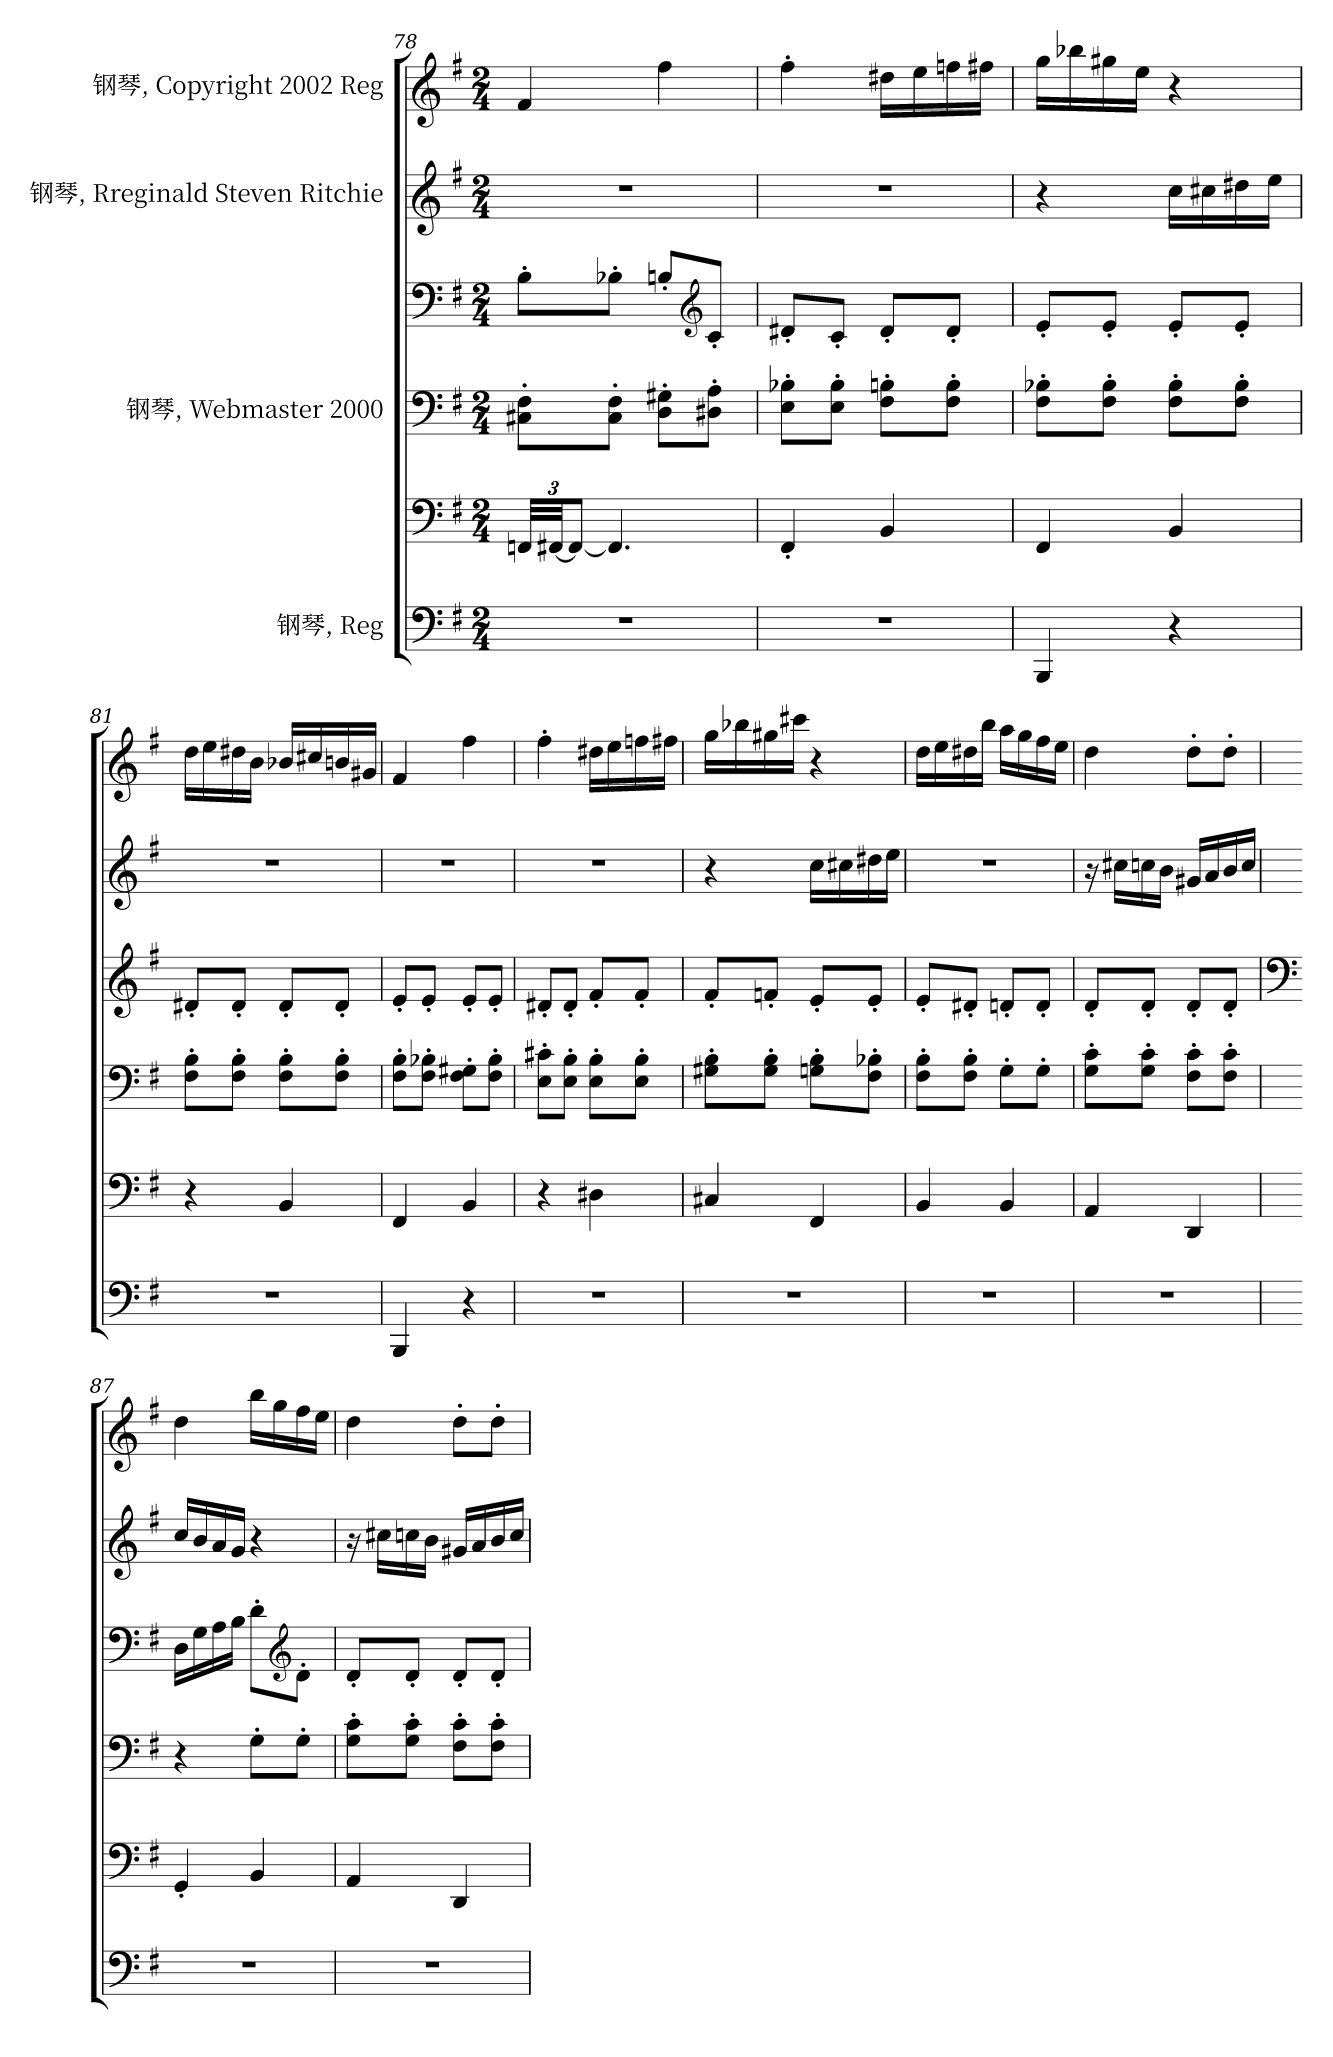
**kern	**kern	**kern	**kern	**kern	**kern
*part4	*part4	*part3	*part3	*part2	*part1
*staff6	*staff5	*staff4	*staff3	*staff2	*staff1
*I"钢琴, Reg	*	*I"钢琴, Webmaster 2000	*	*I"钢琴, Rreginald Steven Ritchie	*I"钢琴, Copyright 2002 Reg
!!LO:PB:g=z
*clefF4	*clefF4	*clefF4	*clefF4	*clefG2	*clefG2
*k[f#]	*k[f#]	*k[f#]	*k[f#]	*k[f#]	*k[f#]
*M2/4	*M2/4	*M2/4	*M2/4	*M2/4	*M2/4
*	*Xbrackettup	*	*	*	*
=78	=78	=78	=78	=78	=78
2r	48FFn/LLL	8C#X\' 8F#\'L	8B'\L	2r	4f#/
.	[48FF#X/JJ	.	.	.	.
.	12FF#/J_	.	.	.	.
.	4.FF#/]	8C#\' 8F#\'J	8B-X'\J	.	.
.	.	8D\' 8G#X\'L	8Bn'/L	.	4ff#\
*	*	*	*clefG2	*	*
.	.	8D#X\' 8A\'J	8c'/J	.	.
=79	=79	=79	=79	=79	=79
2r	4FF#'/	8E\' 8B-X\'L	8d#X'/L	2r	4ff#'\
.	.	8E\' 8B-\'J	8c'/J	.	.
.	4BB/	8F#\' 8Bn\'L	8d#'/L	.	16dd#X\LL
.	.	.	.	.	16ee\
.	.	8F#\' 8B\'J	8d#'/J	.	16ffn\
.	.	.	.	.	16ff#X\JJ
=80	=80	=80	=80	=80	=80
4BBB/	4FF#/	8F#\' 8B-X\'L	8e'/L	4r	16gg\LL
.	.	.	.	.	16bb-X\
.	.	8F#\' 8B-\'J	8e'/J	.	16gg#X\
.	.	.	.	.	16ee\JJ
4r	4BB/	8F#\' 8B-\'L	8e'/L	16cc\LL	4r
.	.	.	.	16cc#X\	.
.	.	8F#\' 8B-\'J	8e'/J	16dd#X\	.
.	.	.	.	16ee\JJ	.
!!LO:LB:g=z
=81	=81	=81	=81	=81	=81
2r	4r	8F#\' 8B\'L	8d#X'/L	2r	16dd\LL
.	.	.	.	.	16ee\
.	.	8F#\' 8B\'J	8d#'/J	.	16dd#X\
.	.	.	.	.	16b\JJ
.	4BB/	8F#\' 8B\'L	8d#'/L	.	16b-X/LL
.	.	.	.	.	16cc#X/
.	.	8F#\' 8B\'J	8d#'/J	.	16bn/
.	.	.	.	.	16g#X/JJ
=82	=82	=82	=82	=82	=82
4BBB/	4FF#/	8F#\' 8B\'L	8e'/L	2r	4f#/
.	.	8F#\' 8B-X\'J	8e'/J	.	.
4r	4BB/	8F#\' 8G#X\'L	8e'/L	.	4ff#\
.	.	8F#\' 8B-\'J	8e'/J	.	.
=83	=83	=83	=83	=83	=83
2r	4r	8E\' 8c#X\'L	8d#X'/L	2r	4ff#'\
.	.	8E\' 8B\'J	8d#'/J	.	.
.	4D#X\	8E\' 8B\'L	8f#'/L	.	16dd#X\LL
.	.	.	.	.	16ee\
.	.	8E\' 8B\'J	8f#'/J	.	16ffn\
.	.	.	.	.	16ff#X\JJ
=84	=84	=84	=84	=84	=84
2r	4C#X/	8G#X\' 8B\'L	8f#'/L	4r	16gg\LL
.	.	.	.	.	16bb-X\
.	.	8G#\' 8B\'J	8fn'/J	.	16gg#X\
.	.	.	.	.	16ccc#X\JJ
.	4FF#/	8Gn\' 8B\'L	8e'/L	16cc\LL	4r
.	.	.	.	16cc#X\	.
.	.	8F#\' 8B-X\'J	8e'/J	16dd#X\	.
.	.	.	.	16ee\JJ	.
!!LO:PB:g=z
=85	=85	=85	=85	=85	=85
2r	4BB/	8F#\' 8B\'L	8e'/L	2r	16dd\LL
.	.	.	.	.	16ee\
.	.	8F#\' 8B\'J	8d#X'/J	.	16dd#X\
.	.	.	.	.	16bb\JJ
.	4BB/	8G'\L	8dn'/L	.	16aa\LL
.	.	.	.	.	16gg\
.	.	8G'\J	8d'/J	.	16ff#\
.	.	.	.	.	16ee\JJ
=86	=86	=86	=86	=86	=86
2r	4AA/	8G\' 8c\'L	8d'/L	16r	4dd\
.	.	.	.	16cc#X\LL	.
.	.	8G\' 8c\'J	8d'/J	16ccn\	.
.	.	.	.	16b\JJ	.
.	4DD/	8F#\' 8c\'L	8d'/L	16g#X/LL	8dd'\L
.	.	.	.	16a/	.
.	.	8F#\' 8c\'J	8d'/J	16b/	8dd'\J
.	.	.	.	16cc/JJ	.
=87	=87	=87	=87	=87	=87
*	*	*	*clefF4	*	*
2r	4GG'/	4r	16D\LL	16cc/LL	4dd\
.	.	.	16G\	16b/	.
.	.	.	16A\	16a/	.
.	.	.	16B\JJ	16g/JJ	.
.	4BB/	8G'\L	8d'\L	4r	16bb\LL
.	.	.	.	.	16gg\
*	*	*	*clefG2	*	*
.	.	8G'\J	8d'\J	.	16ff#\
.	.	.	.	.	16ee\JJ
=88	=88	=88	=88	=88	=88
2r	4AA/	8G\' 8c\'L	8d'/L	16r	4dd\
.	.	.	.	16cc#X\LL	.
.	.	8G\' 8c\'J	8d'/J	16ccn\	.
.	.	.	.	16b\JJ	.
.	4DD/	8F#\' 8c\'L	8d'/L	16g#X/LL	8dd'\L
.	.	.	.	16a/	.
.	.	8F#\' 8c\'J	8d'/J	16b/	8dd'\J
.	.	.	.	16cc/JJ	.
=	=	=	=	=	=
*-	*-	*-	*-	*-	*-
